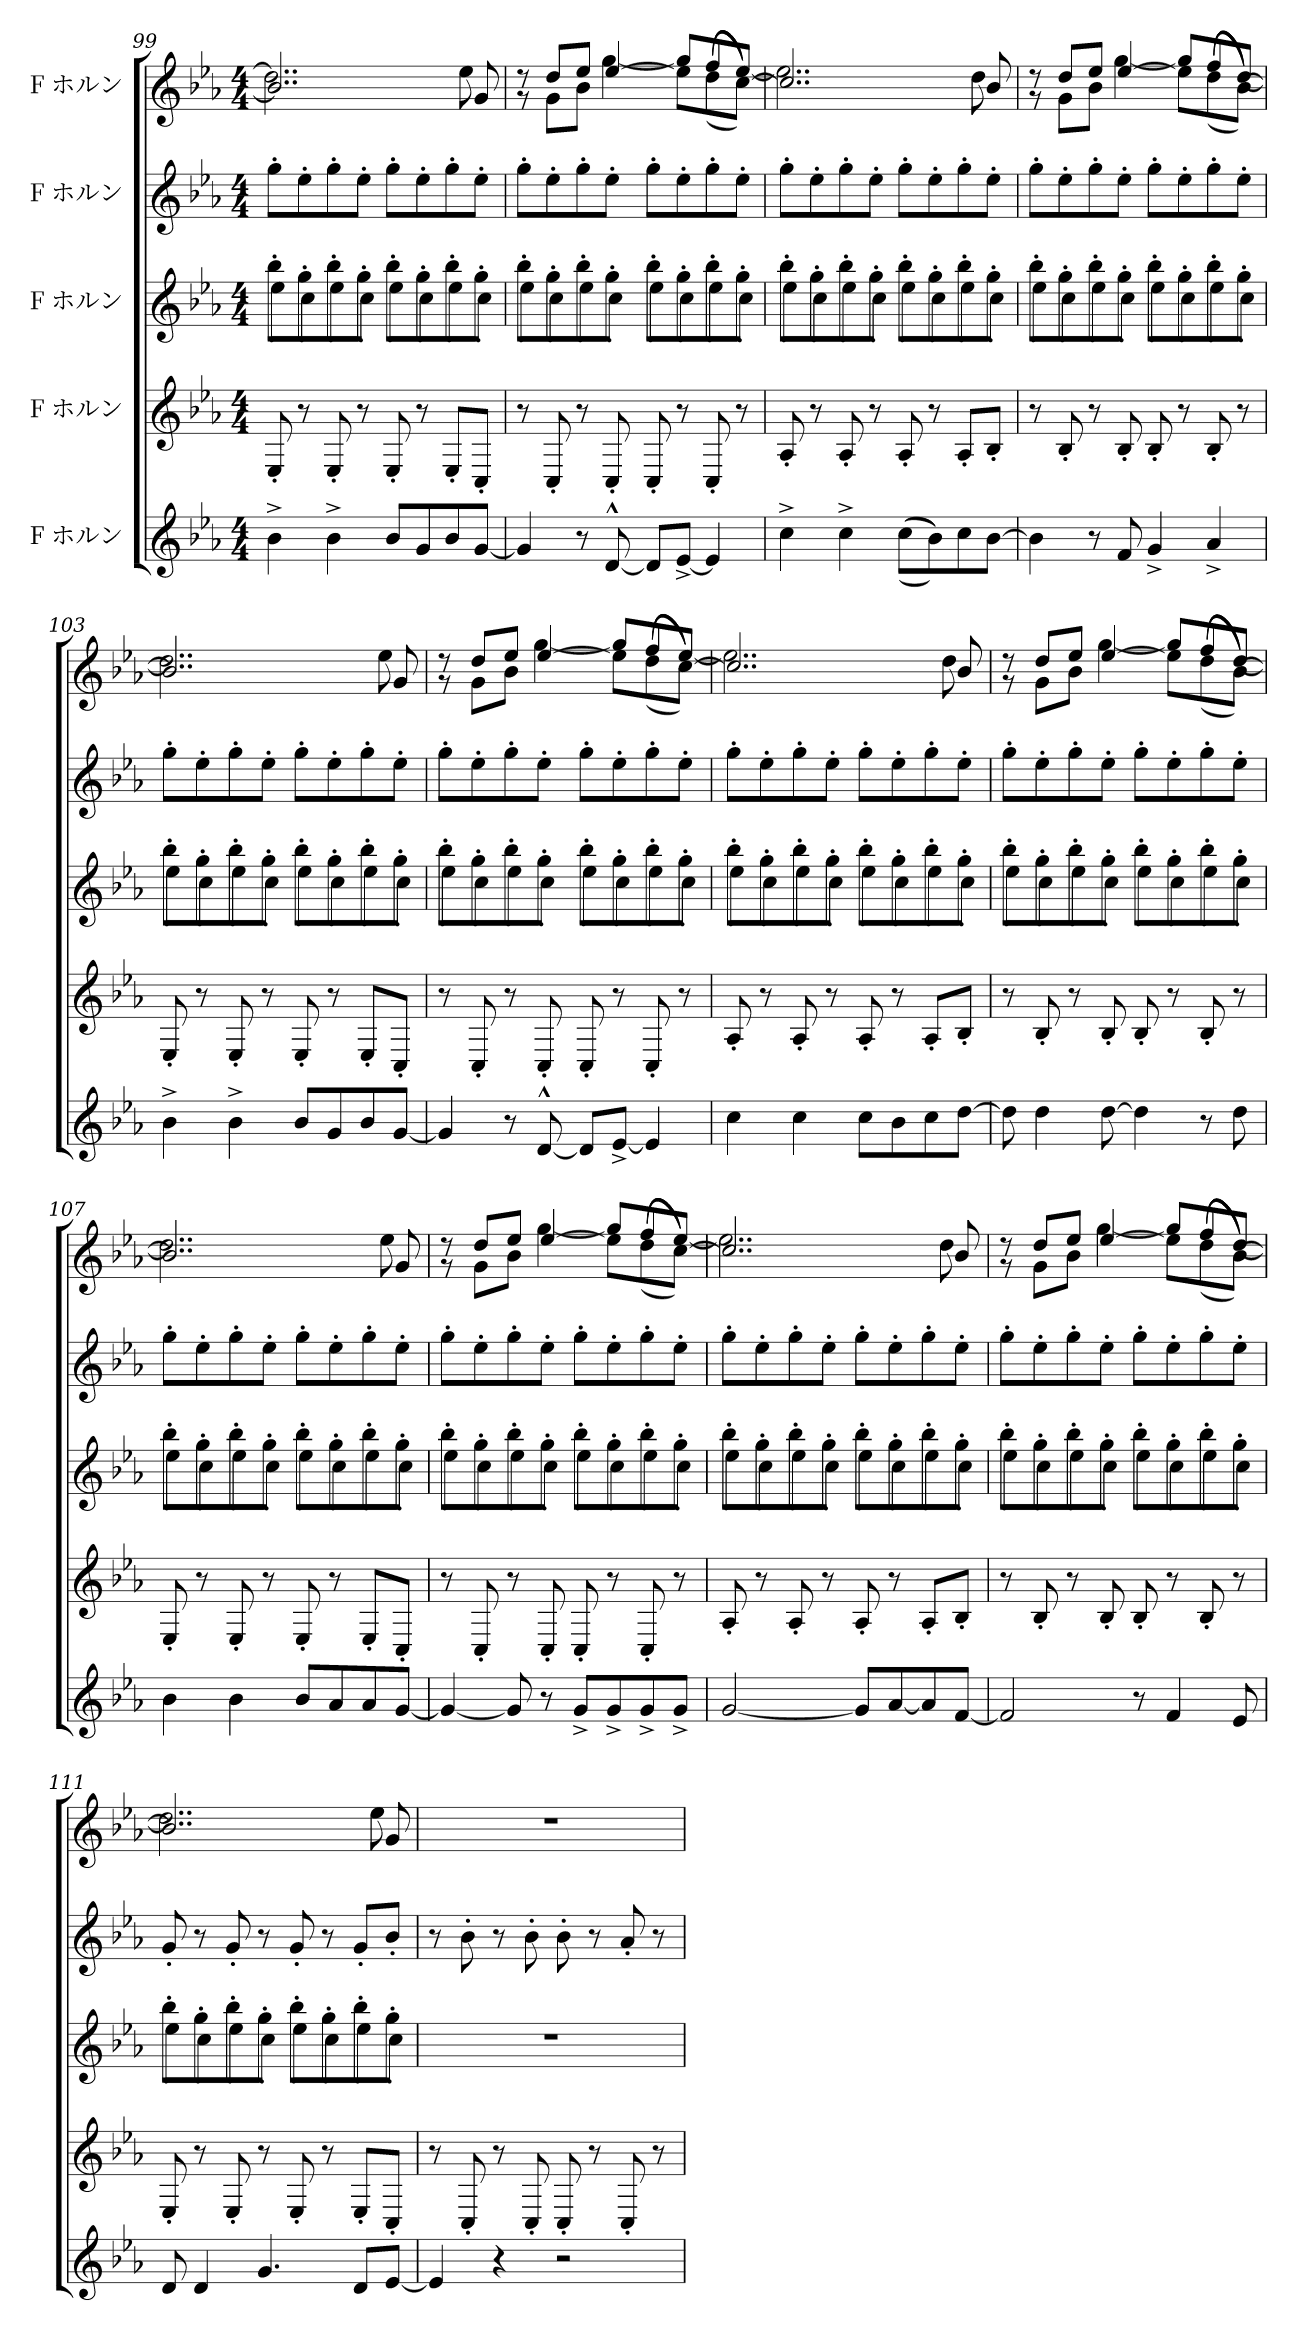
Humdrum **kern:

**kern	**kern	**kern	**kern	**kern
*part5	*part4	*part3	*part2	*part1
*staff5	*staff4	*staff3	*staff2	*staff1
*I"F ホルン	*I"F ホルン	*I"F ホルン	*I"F ホルン	*I"F ホルン
!!LO:PB:g=z
*clefG2	*clefG2	*clefG2	*clefG2	*clefG2
*ITrd4c7	*ITrd4c7	*ITrd4c7	*ITrd4c7	*ITrd4c7
*k[b-e-a-d-]	*k[b-e-a-d-]	*k[b-e-a-d-]	*k[b-e-a-d-]	*k[b-e-a-d-]
*M4/4	*M4/4	*M4/4	*M4/4	*M4/4
=99	=99	=99	=99	=99
*	*	*^	*	*^
4e-^\	8AA-'/	8ee-'\L	8a-'\L	8cc'\L	2..e-/]	2..g\]
.	8r	8cc'\	8f'\	8a-'\	.	.
4e-^\	8AA-'/	8ee-'\	8a-'\	8cc'\	.	.
.	8r	8cc'\J	8f'\J	8a-'\J	.	.
8e-/L	8AA-'/	8ee-'\L	8a-'\L	8cc'\L	.	.
8c/	8r	8cc'\	8f'\	8a-'\	.	.
8e-/	8AA-'/L	8ee-'\	8a-'\	8cc'\	.	.
[8c/J	8FF'/J	8cc'\J	8f'\J	8a-'\J	8c/	8a-\
=100	=100	=100	=100	=100	=100	=100
4c/]	8r	8ee-'\L	8a-'\L	8cc'\L	8r	8r
.	8FF'/	8cc'\	8f'\	8a-'\	8c\L	8g/L
8r	8r	8ee-'\	8a-'\	8cc'\	8e-\J	8a-/J
[8G^^/	8FF'/	8cc'\J	8f'\J	8a-'\J	[4a-/	[4cc\
8G/L]	8FF'/	8ee-'\L	8a-'\L	8cc'\L	.	.
[8A-^/J	8r	8cc'\	8f'\	8a-'\	8a-\L]	8cc/L]
4A-/]	8FF'/	8ee-'\	8a-'\	8cc'\	((((8g\	8b-/
.	8r	8cc'\J	8f'\J	8a-'\J	[8f\J))))	[8a-/J
=101	=101	=101	=101	=101	=101	=101
4f^\	8D-'/	8ee-'\L	8a-'\L	8cc'\L	2..f/]	2..a-\]
.	8r	8cc'\	8f'\	8a-'\	.	.
4f^\	8D-'/	8ee-'\	8a-'\	8cc'\	.	.
.	8r	8cc'\J	8f'\J	8a-'\J	.	.
(((8f\L	8D-'/	8ee-'\L	8a-'\L	8cc'\L	.	.
8e-\)))	8r	8cc'\	8f'\	8a-'\	.	.
8f\	8D-'/L	8ee-'\	8a-'\	8cc'\	.	.
[8e-\J	8E-'/J	8cc'\J	8f'\J	8a-'\J	8e-/	8g\
!!LO:LB:g=z	!!
=102	=102	=102	=102	=102	=102	=102
4e-\]	8r	8ee-'\L	8a-'\L	8cc'\L	8r	8r
.	8E-'/	8cc'\	8f'\	8a-'\	8c\L	8g/L
8r	8r	8ee-'\	8a-'\	8cc'\	8e-\J	8a-/J
8B-/	8E-'/	8cc'\J	8f'\J	8a-'\J	[4a-/	[4cc\
4c^/	8E-'/	8ee-'\L	8a-'\L	8cc'\L	.	.
.	8r	8cc'\	8f'\	8a-'\	8a-\L]	8cc/L]
4d-^/	8E-'/	8ee-'\	8a-'\	8cc'\	((((8g\	8b-/
.	8r	8cc'\J	8f'\J	8a-'\J	[8e-\J))))	[8g/J
=103	=103	=103	=103	=103	=103	=103
4e-^\	8AA-'/	8ee-'\L	8a-'\L	8cc'\L	2..e-/]	2..g\]
.	8r	8cc'\	8f'\	8a-'\	.	.
4e-^\	8AA-'/	8ee-'\	8a-'\	8cc'\	.	.
.	8r	8cc'\J	8f'\J	8a-'\J	.	.
8e-/L	8AA-'/	8ee-'\L	8a-'\L	8cc'\L	.	.
8c/	8r	8cc'\	8f'\	8a-'\	.	.
8e-/	8AA-'/L	8ee-'\	8a-'\	8cc'\	.	.
[8c/J	8FF'/J	8cc'\J	8f'\J	8a-'\J	8c/	8a-\
=104	=104	=104	=104	=104	=104	=104
4c/]	8r	8ee-'\L	8a-'\L	8cc'\L	8r	8r
.	8FF'/	8cc'\	8f'\	8a-'\	8c\L	8g/L
8r	8r	8ee-'\	8a-'\	8cc'\	8e-\J	8a-/J
[8G^^/	8FF'/	8cc'\J	8f'\J	8a-'\J	[4a-/	[4cc\
8G/L]	8FF'/	8ee-'\L	8a-'\L	8cc'\L	.	.
[8A-^/J	8r	8cc'\	8f'\	8a-'\	8a-\L]	8cc/L]
4A-/]	8FF'/	8ee-'\	8a-'\	8cc'\	((((8g\	8b-/
.	8r	8cc'\J	8f'\J	8a-'\J	[8f\J))))	[8a-/J
!!LO:PB:g=z	!!
=105	=105	=105	=105	=105	=105	=105
4f\	8D-'/	8ee-'\L	8a-'\L	8cc'\L	2..f/]	2..a-\]
.	8r	8cc'\	8f'\	8a-'\	.	.
4f\	8D-'/	8ee-'\	8a-'\	8cc'\	.	.
.	8r	8cc'\J	8f'\J	8a-'\J	.	.
8f\L	8D-'/	8ee-'\L	8a-'\L	8cc'\L	.	.
8e-\	8r	8cc'\	8f'\	8a-'\	.	.
8f\	8D-'/L	8ee-'\	8a-'\	8cc'\	.	.
[8g\J	8E-'/J	8cc'\J	8f'\J	8a-'\J	8e-/	8g\
=106	=106	=106	=106	=106	=106	=106
8g\]	8r	8ee-'\L	8a-'\L	8cc'\L	8r	8r
4g\	8E-'/	8cc'\	8f'\	8a-'\	8c\L	8g/L
.	8r	8ee-'\	8a-'\	8cc'\	8e-\J	8a-/J
[8g\	8E-'/	8cc'\J	8f'\J	8a-'\J	[4a-/	[4cc\
4g\]	8E-'/	8ee-'\L	8a-'\L	8cc'\L	.	.
.	8r	8cc'\	8f'\	8a-'\	8a-\L]	8cc/L]
8r	8E-'/	8ee-'\	8a-'\	8cc'\	((((8g\	8b-/
8g\	8r	8cc'\J	8f'\J	8a-'\J	[8e-\J))))	[8g/J
=107	=107	=107	=107	=107	=107	=107
4e-\	8AA-'/	8ee-'\L	8a-'\L	8cc'\L	2..e-/]	2..g\]
.	8r	8cc'\	8f'\	8a-'\	.	.
4e-\	8AA-'/	8ee-'\	8a-'\	8cc'\	.	.
.	8r	8cc'\J	8f'\J	8a-'\J	.	.
8e-/L	8AA-'/	8ee-'\L	8a-'\L	8cc'\L	.	.
8d-/	8r	8cc'\	8f'\	8a-'\	.	.
8d-/	8AA-'/L	8ee-'\	8a-'\	8cc'\	.	.
[8c/J	8FF'/J	8cc'\J	8f'\J	8a-'\J	8c/	8a-\
!!LO:LB:g=z	!!
=108	=108	=108	=108	=108	=108	=108
4c/_	8r	8ee-'\L	8a-'\L	8cc'\L	8r	8r
.	8FF'/	8cc'\	8f'\	8a-'\	8c\L	8g/L
8c/]	8r	8ee-'\	8a-'\	8cc'\	8e-\J	8a-/J
8r	8FF'/	8cc'\J	8f'\J	8a-'\J	[4a-/	[4cc\
8c^/L	8FF'/	8ee-'\L	8a-'\L	8cc'\L	.	.
8c^/	8r	8cc'\	8f'\	8a-'\	8a-\L]	8cc/L]
8c^/	8FF'/	8ee-'\	8a-'\	8cc'\	((((8g\	8b-/
8c^/J	8r	8cc'\J	8f'\J	8a-'\J	[8f\J))))	[8a-/J
=109	=109	=109	=109	=109	=109	=109
[2c/	8D-'/	8ee-'\L	8a-'\L	8cc'\L	2..f/]	2..a-\]
.	8r	8cc'\	8f'\	8a-'\	.	.
.	8D-'/	8ee-'\	8a-'\	8cc'\	.	.
.	8r	8cc'\J	8f'\J	8a-'\J	.	.
8c/L]	8D-'/	8ee-'\L	8a-'\L	8cc'\L	.	.
[8d-/	8r	8cc'\	8f'\	8a-'\	.	.
8d-/]	8D-'/L	8ee-'\	8a-'\	8cc'\	.	.
[8B-/J	8E-'/J	8cc'\J	8f'\J	8a-'\J	8e-/	8g\
=110	=110	=110	=110	=110	=110	=110
2B-/]	8r	8ee-'\L	8a-'\L	8cc'\L	8r	8r
.	8E-'/	8cc'\	8f'\	8a-'\	8c\L	8g/L
.	8r	8ee-'\	8a-'\	8cc'\	8e-\J	8a-/J
.	8E-'/	8cc'\J	8f'\J	8a-'\J	[4a-/	[4cc\
8r	8E-'/	8ee-'\L	8a-'\L	8cc'\L	.	.
4B-/	8r	8cc'\	8f'\	8a-'\	8a-\L]	8cc/L]
.	8E-'/	8ee-'\	8a-'\	8cc'\	((((8g\	8b-/
8A-/	8r	8cc'\J	8f'\J	8a-'\J	[8e-\J))))	[8g/J
!!LO:PB:g=z	!!
=111	=111	=111	=111	=111	=111	=111
8G/	8AA-'/	8ee-'\L	8a-'\L	8c'/	2..e-/]	2..g\]
4G/	8r	8cc'\	8f'\	8r	.	.
.	8AA-'/	8ee-'\	8a-'\	8c'/	.	.
4.c/	8r	8cc'\J	8f'\J	8r	.	.
.	8AA-'/	8ee-'\L	8a-'\L	8c'/	.	.
.	8r	8cc'\	8f'\	8r	.	.
8G/L	8AA-'/L	8ee-'\	8a-'\	8c'/L	.	.
[8A-/J	8FF'/J	8cc'\J	8f'\J	8e-'/J	8c/	8a-\
*	*	*v	*v	*	*v	*v
=112	=112	=112	=112	=112
4A-/]	8r	1r	8r	1r
.	8FF'/	.	8e-'\	.
4r	8r	.	8r	.
.	8FF'/	.	8e-'\	.
2r	8FF'/	.	8e-'\	.
.	8r	.	8r	.
.	8FF'/	.	8d-'/	.
.	8r	.	8r	.
=	=	=	=	=
*-	*-	*-	*-	*-
